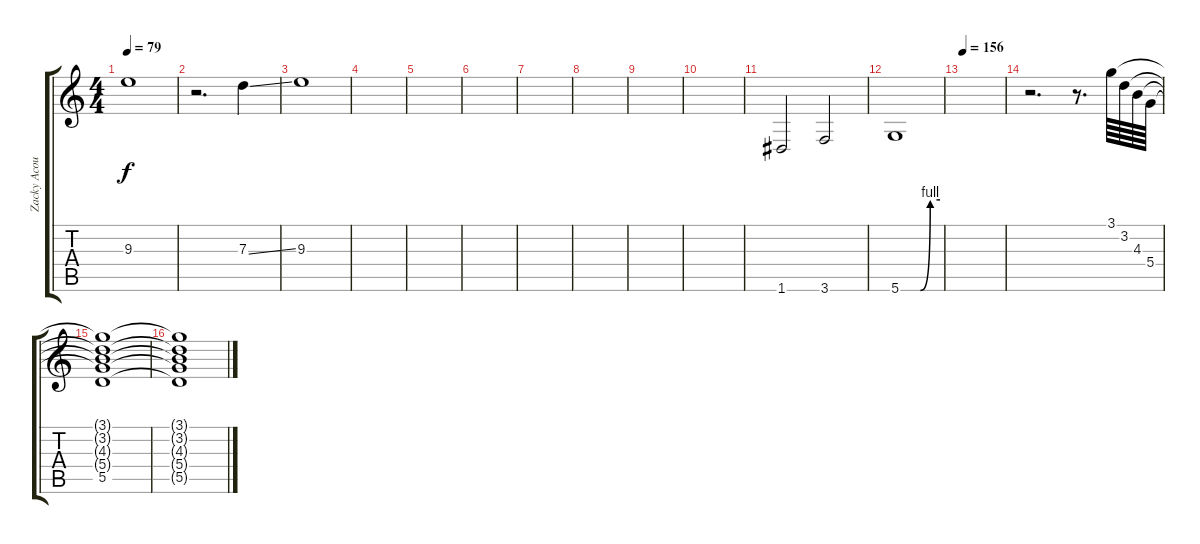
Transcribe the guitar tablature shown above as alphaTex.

\track ("Zacky Acoustic" "Zacky Acou") {instrument acousticguitarsteel}
\staff {score tabs}
\tuning (E4 B3 G3 D3 A2 D2) {hide}
\ts (4 4)
\tempo 79
\clef g2
\ks c
9.3.1{dy f} |
r.2{d} 7.3{ss}.4 |
9.3.1 |
|
|
|
|
|
|
|
1.6.2 3.6.2 |
5.6{be (custom 0 0 30 0 45 4 60 4)}.1 |
\tempo 156
|
r.2{d} r.8{d} 3.1.64 3.2.64 4.3.64 5.4.64 |
(3.1{t} 3.2{t} 4.3{t} 5.4{t} 5.5).1 |
(3.1{t} 3.2{t} 4.3{t} 5.4{t} 5.5{t}).1
